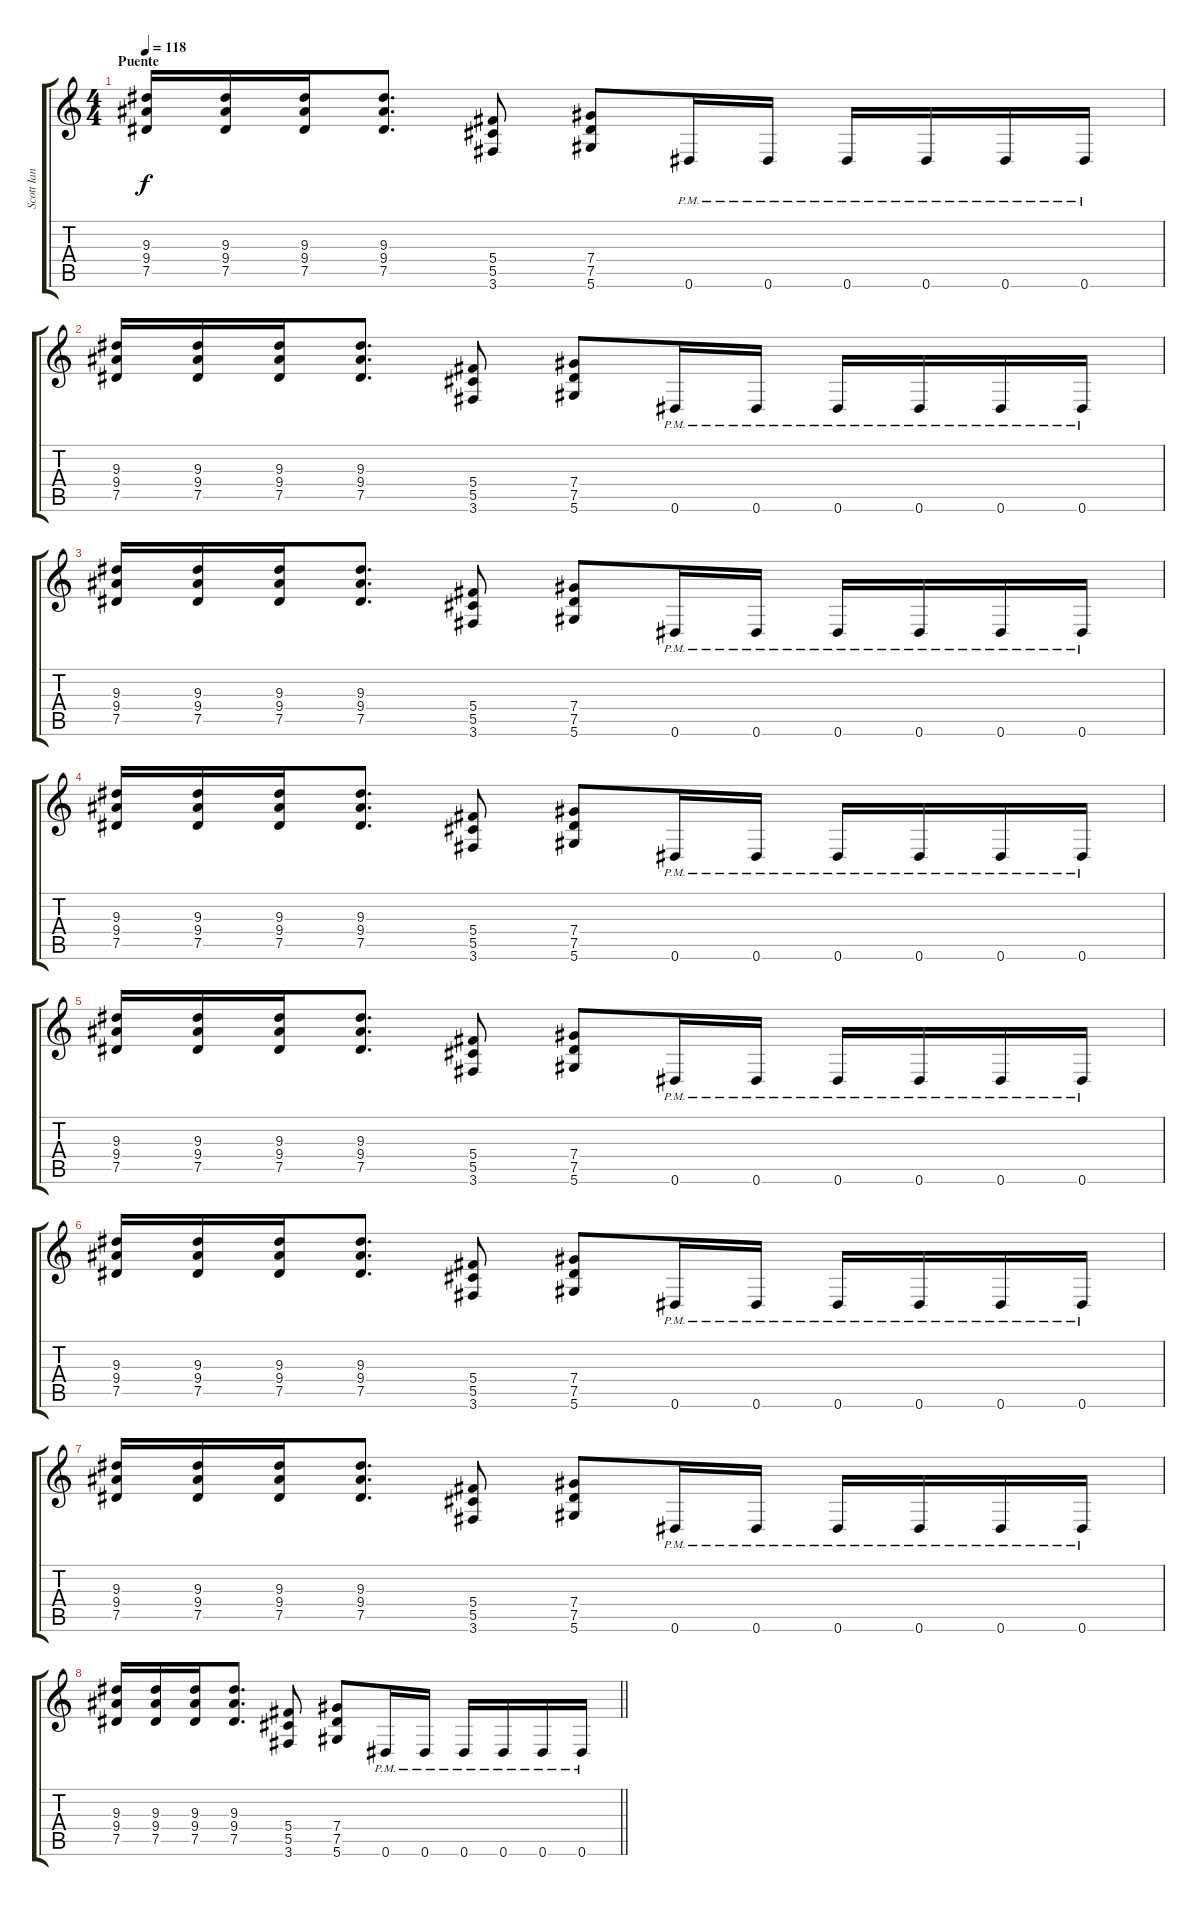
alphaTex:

\track ("Scott Ian" "Scott Ian") {instrument distortionguitar}
\staff {score tabs}
\tuning (Eb4 Bb3 Gb3 Db3 Ab2 Eb2) {hide}
\ts (4 4)
\section ("" "Puente")
\tempo 118
\clef g2
\ks c
(9.3 9.4 7.5).16{dy f} (9.3 9.4 7.5).16 (9.3 9.4 7.5).16 (9.3 9.4 7.5).8{d} (5.4 5.5 3.6).8 (7.4 7.5 5.6).8 0.6{pm}.16 0.6{pm}.16 0.6{pm}.16 0.6{pm}.16 0.6{pm}.16 0.6{pm}.16 |
(9.3 9.4 7.5).16 (9.3 9.4 7.5).16 (9.3 9.4 7.5).16 (9.3 9.4 7.5).8{d} (5.4 5.5 3.6).8 (7.4 7.5 5.6).8 0.6{pm}.16 0.6{pm}.16 0.6{pm}.16 0.6{pm}.16 0.6{pm}.16 0.6{pm}.16 |
(9.3 9.4 7.5).16 (9.3 9.4 7.5).16 (9.3 9.4 7.5).16 (9.3 9.4 7.5).8{d} (5.4 5.5 3.6).8 (7.4 7.5 5.6).8 0.6{pm}.16 0.6{pm}.16 0.6{pm}.16 0.6{pm}.16 0.6{pm}.16 0.6{pm}.16 |
(9.3 9.4 7.5).16 (9.3 9.4 7.5).16 (9.3 9.4 7.5).16 (9.3 9.4 7.5).8{d} (5.4 5.5 3.6).8 (7.4 7.5 5.6).8 0.6{pm}.16 0.6{pm}.16 0.6{pm}.16 0.6{pm}.16 0.6{pm}.16 0.6{pm}.16 |
(9.3 9.4 7.5).16 (9.3 9.4 7.5).16 (9.3 9.4 7.5).16 (9.3 9.4 7.5).8{d} (5.4 5.5 3.6).8 (7.4 7.5 5.6).8 0.6{pm}.16 0.6{pm}.16 0.6{pm}.16 0.6{pm}.16 0.6{pm}.16 0.6{pm}.16 |
(9.3 9.4 7.5).16 (9.3 9.4 7.5).16 (9.3 9.4 7.5).16 (9.3 9.4 7.5).8{d} (5.4 5.5 3.6).8 (7.4 7.5 5.6).8 0.6{pm}.16 0.6{pm}.16 0.6{pm}.16 0.6{pm}.16 0.6{pm}.16 0.6{pm}.16 |
(9.3 9.4 7.5).16 (9.3 9.4 7.5).16 (9.3 9.4 7.5).16 (9.3 9.4 7.5).8{d} (5.4 5.5 3.6).8 (7.4 7.5 5.6).8 0.6{pm}.16 0.6{pm}.16 0.6{pm}.16 0.6{pm}.16 0.6{pm}.16 0.6{pm}.16 |
\barLineRight lightlight
(9.3 9.4 7.5).16 (9.3 9.4 7.5).16 (9.3 9.4 7.5).16 (9.3 9.4 7.5).8{d} (5.4 5.5 3.6).8 (7.4 7.5 5.6).8 0.6{pm}.16 0.6{pm}.16 0.6{pm}.16 0.6{pm}.16 0.6{pm}.16 0.6{pm}.16
